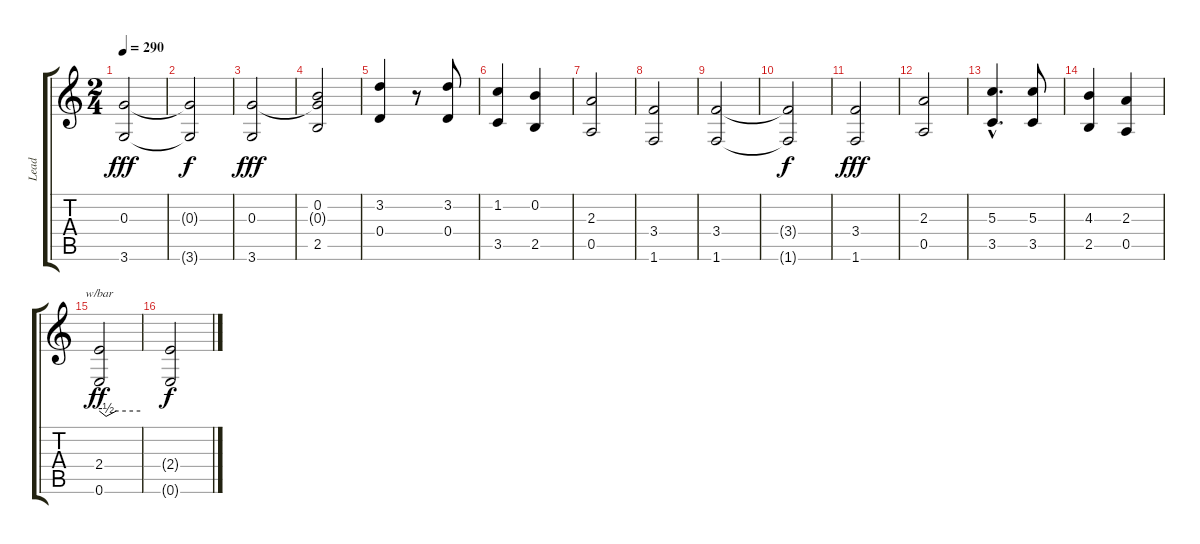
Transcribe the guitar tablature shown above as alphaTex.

\track ("Lead" "Lead") {instrument electricguitarclean}
\staff {score tabs}
\tuning (E4 B3 G3 D3 A2 E2) {hide}
\ts (2 4)
\tempo 290
\clef g2
\ks c
(0.3 3.6).2{dy fff} |
(0.3{t} 3.6{t}).2{dy f} |
(0.3 3.6).2{dy fff} |
(0.2 0.3{t} 2.5).2 |
(3.2 0.4).4 r.8 (3.2 0.4).8 |
(1.2 3.5).4 (0.2 2.5).4 |
(2.3 0.5).2 |
(3.4 1.6).2 |
(3.4 1.6).2 |
(3.4{t} 1.6{t}).2{dy f} |
(3.4 1.6).2{dy fff} |
(2.3 0.5).2 |
(5.3{hac} 3.5{hac}).4{d} (5.3 3.5).8 |
(4.3 2.5).4 (2.3 0.5).4 |
(2.4 0.6).2{tbe (custom default 0 0 10 -2 25 0 60 0) dy ff} |
(2.4{t} 0.6{t}).2{dy f}
